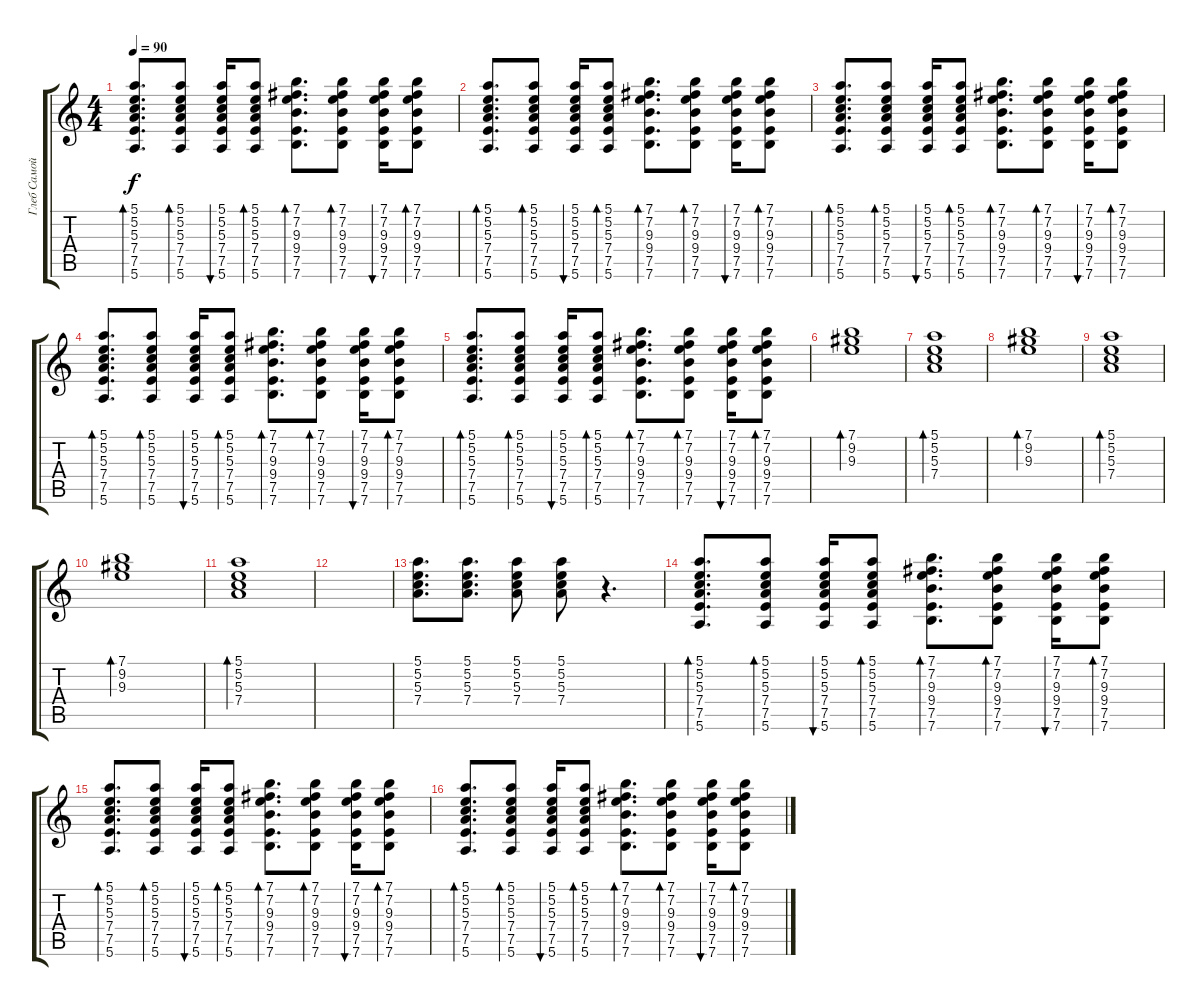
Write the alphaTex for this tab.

\track ("Глеб Самойлов" "Глеб Самой") {instrument acousticguitarsteel}
\staff {score tabs}
\tuning (E4 B3 G3 D3 A2 E2) {hide}
\ts (4 4)
\tempo 90
\clef g2
\ks c
(5.1 5.2 5.3 7.4 7.5 5.6).8{d bd 60 dy f volume 9} (5.1 5.2 5.3 7.4 7.5 5.6).8{bd 60} (5.1 5.2 5.3 7.4 7.5 5.6).16{bu 60} (5.1 5.2 5.3 7.4 7.5 5.6).8{bd 60} (7.1 7.2 9.3 9.4 7.5 7.6).8{d bd 60} (7.1 7.2 9.3 9.4 7.5 7.6).8{bd 60} (7.1 7.2 9.3 9.4 7.5 7.6).16{bu 60} (7.1 7.2 9.3 9.4 7.5 7.6).8{bd 60} |
(5.1 5.2 5.3 7.4 7.5 5.6).8{d bd 60 volume 9} (5.1 5.2 5.3 7.4 7.5 5.6).8{bd 60} (5.1 5.2 5.3 7.4 7.5 5.6).16{bu 60} (5.1 5.2 5.3 7.4 7.5 5.6).8{bd 60} (7.1 7.2 9.3 9.4 7.5 7.6).8{d bd 60} (7.1 7.2 9.3 9.4 7.5 7.6).8{bd 60} (7.1 7.2 9.3 9.4 7.5 7.6).16{bu 60} (7.1 7.2 9.3 9.4 7.5 7.6).8{bd 60} |
(5.1 5.2 5.3 7.4 7.5 5.6).8{d bd 60 volume 9} (5.1 5.2 5.3 7.4 7.5 5.6).8{bd 60} (5.1 5.2 5.3 7.4 7.5 5.6).16{bu 60} (5.1 5.2 5.3 7.4 7.5 5.6).8{bd 60} (7.1 7.2 9.3 9.4 7.5 7.6).8{d bd 60} (7.1 7.2 9.3 9.4 7.5 7.6).8{bd 60} (7.1 7.2 9.3 9.4 7.5 7.6).16{bu 60} (7.1 7.2 9.3 9.4 7.5 7.6).8{bd 60} |
(5.1 5.2 5.3 7.4 7.5 5.6).8{d bd 60 volume 9} (5.1 5.2 5.3 7.4 7.5 5.6).8{bd 60} (5.1 5.2 5.3 7.4 7.5 5.6).16{bu 60} (5.1 5.2 5.3 7.4 7.5 5.6).8{bd 60} (7.1 7.2 9.3 9.4 7.5 7.6).8{d bd 60} (7.1 7.2 9.3 9.4 7.5 7.6).8{bd 60} (7.1 7.2 9.3 9.4 7.5 7.6).16{bu 60} (7.1 7.2 9.3 9.4 7.5 7.6).8{bd 60} |
(5.1 5.2 5.3 7.4 7.5 5.6).8{d bd 60 volume 9} (5.1 5.2 5.3 7.4 7.5 5.6).8{bd 60} (5.1 5.2 5.3 7.4 7.5 5.6).16{bu 60} (5.1 5.2 5.3 7.4 7.5 5.6).8{bd 60} (7.1 7.2 9.3 9.4 7.5 7.6).8{d bd 60} (7.1 7.2 9.3 9.4 7.5 7.6).8{bd 60} (7.1 7.2 9.3 9.4 7.5 7.6).16{bu 60} (7.1 7.2 9.3 9.4 7.5 7.6).8{bd 60} |
(7.1 9.2 9.3).1{bd 120} |
(5.1 5.2 5.3 7.4).1{bd 120} |
(7.1 9.2 9.3).1{bd 120} |
(5.1 5.2 5.3 7.4).1{bd 120} |
(7.1 9.2 9.3).1{bd 120} |
(5.1 5.2 5.3 7.4).1{bd 120} |
|
(5.1 5.2 5.3 7.4).8{d} (5.1 5.2 5.3 7.4).8{d} (5.1 5.2 5.3 7.4).8 (5.1 5.2 5.3 7.4).8 r.4{d} |
(5.1 5.2 5.3 7.4 7.5 5.6).8{d bd 60 volume 9} (5.1 5.2 5.3 7.4 7.5 5.6).8{bd 60} (5.1 5.2 5.3 7.4 7.5 5.6).16{bu 60} (5.1 5.2 5.3 7.4 7.5 5.6).8{bd 60} (7.1 7.2 9.3 9.4 7.5 7.6).8{d bd 60} (7.1 7.2 9.3 9.4 7.5 7.6).8{bd 60} (7.1 7.2 9.3 9.4 7.5 7.6).16{bu 60} (7.1 7.2 9.3 9.4 7.5 7.6).8{bd 60} |
(5.1 5.2 5.3 7.4 7.5 5.6).8{d bd 60 volume 9} (5.1 5.2 5.3 7.4 7.5 5.6).8{bd 60} (5.1 5.2 5.3 7.4 7.5 5.6).16{bu 60} (5.1 5.2 5.3 7.4 7.5 5.6).8{bd 60} (7.1 7.2 9.3 9.4 7.5 7.6).8{d bd 60} (7.1 7.2 9.3 9.4 7.5 7.6).8{bd 60} (7.1 7.2 9.3 9.4 7.5 7.6).16{bu 60} (7.1 7.2 9.3 9.4 7.5 7.6).8{bd 60} |
(5.1 5.2 5.3 7.4 7.5 5.6).8{d bd 60 volume 9} (5.1 5.2 5.3 7.4 7.5 5.6).8{bd 60} (5.1 5.2 5.3 7.4 7.5 5.6).16{bu 60} (5.1 5.2 5.3 7.4 7.5 5.6).8{bd 60} (7.1 7.2 9.3 9.4 7.5 7.6).8{d bd 60} (7.1 7.2 9.3 9.4 7.5 7.6).8{bd 60} (7.1 7.2 9.3 9.4 7.5 7.6).16{bu 60} (7.1 7.2 9.3 9.4 7.5 7.6).8{bd 60}
